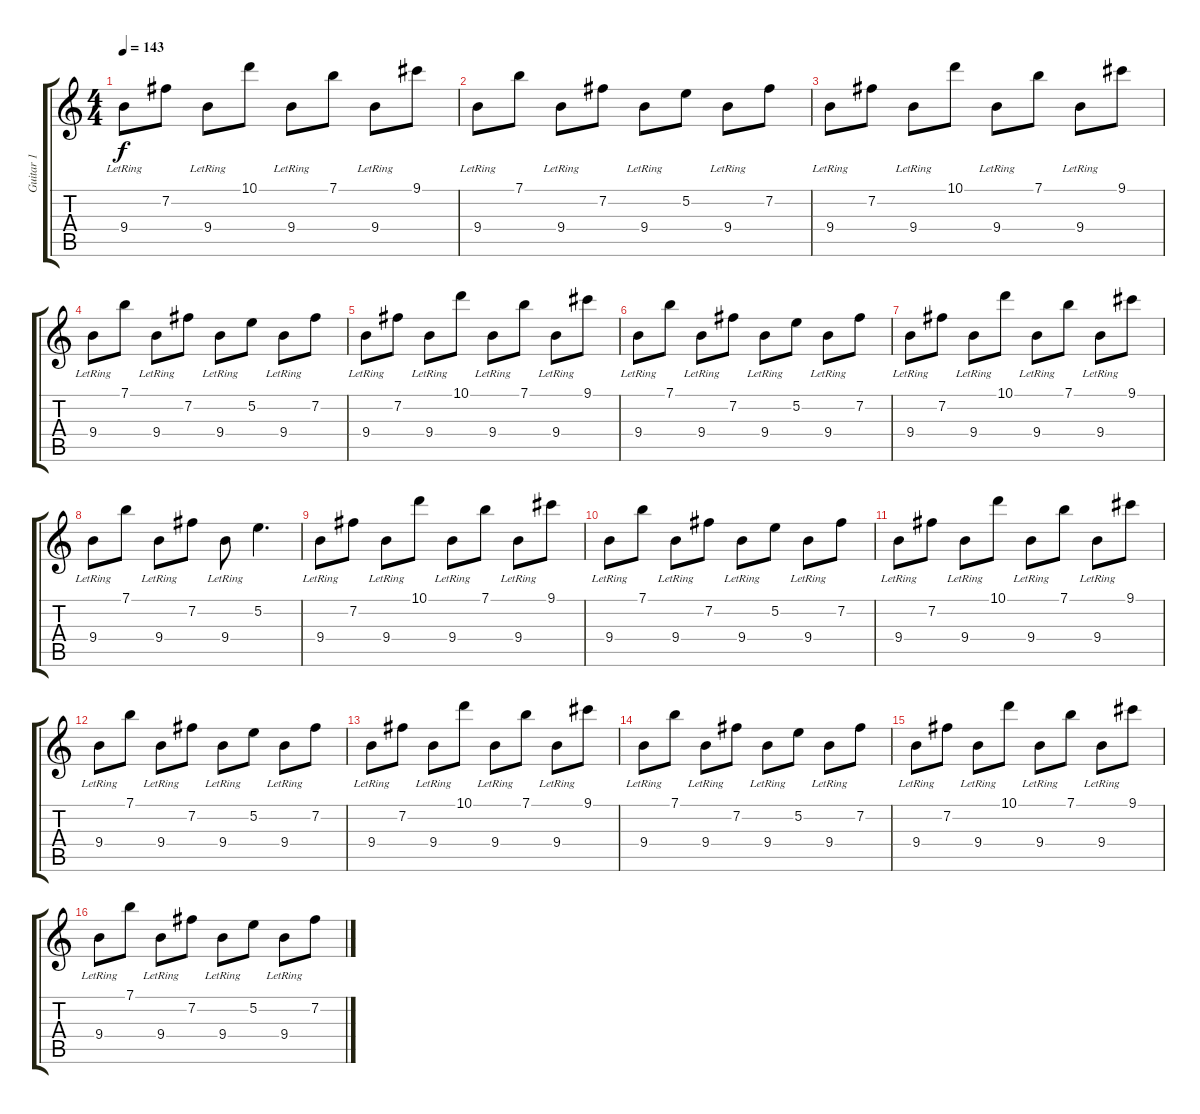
\track ("Guitar 1" "Guitar 1") {instrument acousticguitarsteel}
\staff {score tabs}
\tuning (E4 B3 G3 D3 A2 E2) {hide}
\ts (4 4)
\tempo 143
\clef g2
\ks c
9.4{lr}.8{dy f} 7.2.8 9.4{lr}.8 10.1.8 9.4{lr}.8 7.1.8 9.4{lr}.8 9.1.8 |
9.4{lr}.8 7.1.8 9.4{lr}.8 7.2.8 9.4{lr}.8 5.2.8 9.4{lr}.8 7.2.8 |
9.4{lr}.8 7.2.8 9.4{lr}.8 10.1.8 9.4{lr}.8 7.1.8 9.4{lr}.8 9.1.8 |
9.4{lr}.8 7.1.8 9.4{lr}.8 7.2.8 9.4{lr}.8 5.2.8 9.4{lr}.8 7.2.8 |
9.4{lr}.8 7.2.8 9.4{lr}.8 10.1.8 9.4{lr}.8 7.1.8 9.4{lr}.8 9.1.8 |
9.4{lr}.8 7.1.8 9.4{lr}.8 7.2.8 9.4{lr}.8 5.2.8 9.4{lr}.8 7.2.8 |
9.4{lr}.8 7.2.8 9.4{lr}.8 10.1.8 9.4{lr}.8 7.1.8 9.4{lr}.8 9.1.8 |
9.4{lr}.8 7.1.8 9.4{lr}.8 7.2.8 9.4{lr}.8 5.2.4{d} |
9.4{lr}.8{volume 7} 7.2.8 9.4{lr}.8 10.1.8 9.4{lr}.8 7.1.8 9.4{lr}.8 9.1.8 |
9.4{lr}.8 7.1.8 9.4{lr}.8 7.2.8 9.4{lr}.8 5.2.8 9.4{lr}.8 7.2.8 |
9.4{lr}.8 7.2.8 9.4{lr}.8 10.1.8 9.4{lr}.8 7.1.8 9.4{lr}.8 9.1.8 |
9.4{lr}.8 7.1.8 9.4{lr}.8 7.2.8 9.4{lr}.8 5.2.8 9.4{lr}.8 7.2.8 |
9.4{lr}.8 7.2.8 9.4{lr}.8 10.1.8 9.4{lr}.8 7.1.8 9.4{lr}.8 9.1.8 |
9.4{lr}.8 7.1.8 9.4{lr}.8 7.2.8 9.4{lr}.8 5.2.8 9.4{lr}.8 7.2.8 |
9.4{lr}.8 7.2.8 9.4{lr}.8 10.1.8 9.4{lr}.8 7.1.8 9.4{lr}.8 9.1.8 |
9.4{lr}.8 7.1.8 9.4{lr}.8 7.2.8 9.4{lr}.8 5.2.8 9.4{lr}.8 7.2.8
